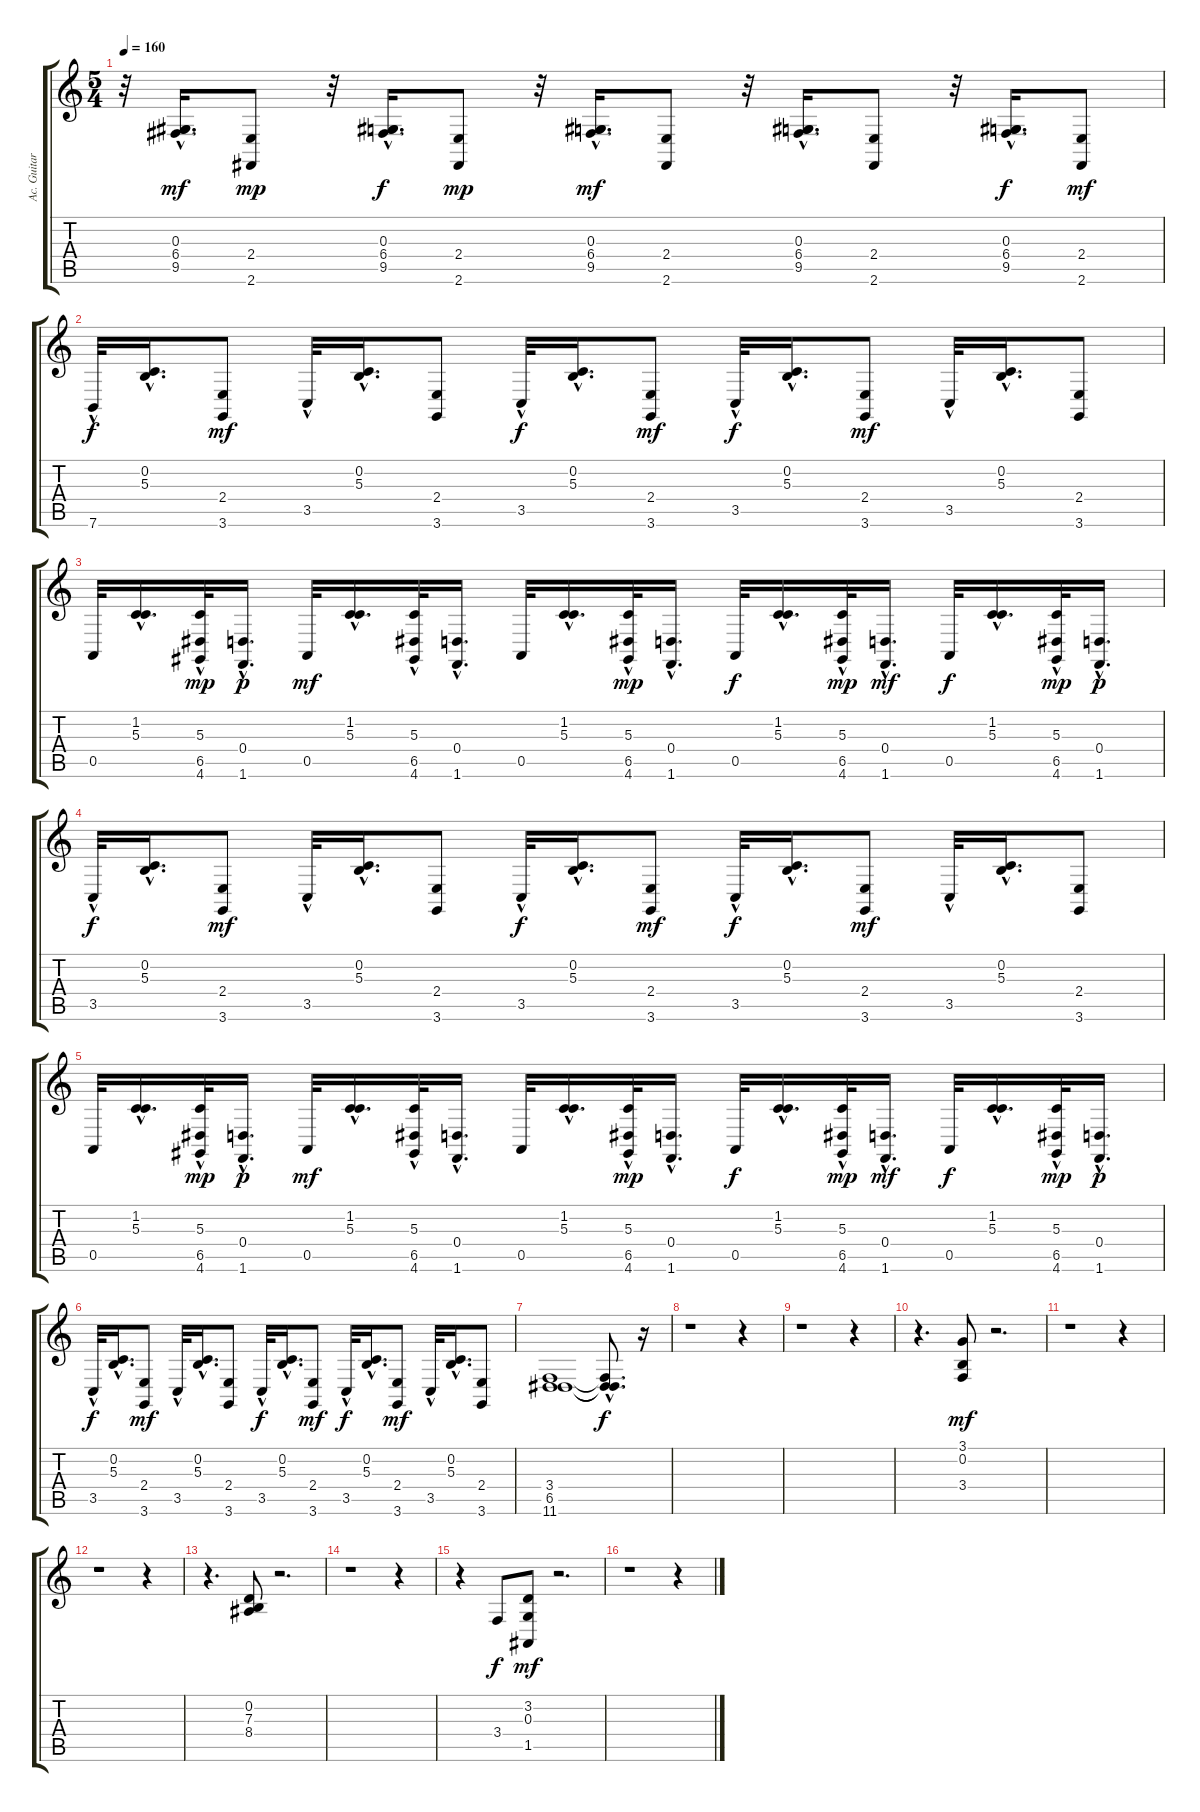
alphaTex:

\track ("Ac. Guitar" "Ac. Guitar") {instrument acousticgrandpiano}
\staff {score tabs}
\tuning (E4 B3 G3 D3 A2 E2) {hide}
\ts (5 4)
\tempo 160
\clef g2
\ks c
r.32{dy mf} (0.3{hac} 6.4{hac} 9.5{hac}).16{d} (2.4 2.6).8{dy mp} r.32 (0.3{hac} 6.4{hac} 9.5{hac}).16{d dy f} (2.4 2.6).8{dy mp} r.32 (0.3{hac} 6.4{hac} 9.5{hac}).16{d dy mf} (2.4 2.6).8 r.32 (0.3{hac} 6.4{hac} 9.5{hac}).16{d} (2.4 2.6).8 r.32 (0.3{hac} 6.4{hac} 9.5{hac}).16{d dy f} (2.4 2.6).8{dy mf} |
7.6{hac}.32{dy f} (0.2{hac} 5.3{hac}).16{d} (2.4 3.6).8{dy mf} 3.5{hac}.32 (0.2{hac} 5.3{hac}).16{d} (2.4 3.6).8 3.5{hac}.32{dy f} (0.2{hac} 5.3{hac}).16{d} (2.4 3.6).8{dy mf} 3.5{hac}.32{dy f} (0.2{hac} 5.3{hac}).16{d} (2.4 3.6).8{dy mf} 3.5{hac}.32 (0.2{hac} 5.3{hac}).16{d} (2.4 3.6).8 |
0.5.32 (1.2{hac} 5.3{hac}).16{d} (5.3 6.5 4.6{hac}).32{dy mp} (0.4{hac} 1.6{hac}).16{d dy p} 0.5.32{dy mf} (1.2{hac} 5.3{hac}).16{d} (5.3 6.5 4.6{hac}).32 (0.4{hac} 1.6{hac}).16{d} 0.5.32 (1.2{hac} 5.3{hac}).16{d} (5.3 6.5 4.6{hac}).32{dy mp} (0.4{hac} 1.6{hac}).16{d} 0.5.32{dy f} (1.2{hac} 5.3{hac}).16{d} (5.3 6.5 4.6{hac}).32{dy mp} (0.4{hac} 1.6{hac}).16{d dy mf} 0.5.32{dy f} (1.2{hac} 5.3{hac}).16{d} (5.3 6.5 4.6{hac}).32{dy mp} (0.4{hac} 1.6{hac}).16{d dy p} |
3.5{hac}.32{dy f} (0.2{hac} 5.3{hac}).16{d} (2.4 3.6).8{dy mf} 3.5{hac}.32 (0.2{hac} 5.3{hac}).16{d} (2.4 3.6).8 3.5{hac}.32{dy f} (0.2{hac} 5.3{hac}).16{d} (2.4 3.6).8{dy mf} 3.5{hac}.32{dy f} (0.2{hac} 5.3{hac}).16{d} (2.4 3.6).8{dy mf} 3.5{hac}.32 (0.2{hac} 5.3{hac}).16{d} (2.4 3.6).8 |
0.5.32 (1.2{hac} 5.3{hac}).16{d} (5.3 6.5 4.6{hac}).32{dy mp} (0.4{hac} 1.6{hac}).16{d dy p} 0.5.32{dy mf} (1.2{hac} 5.3{hac}).16{d} (5.3 6.5 4.6{hac}).32 (0.4{hac} 1.6{hac}).16{d} 0.5.32 (1.2{hac} 5.3{hac}).16{d} (5.3 6.5 4.6{hac}).32{dy mp} (0.4{hac} 1.6{hac}).16{d} 0.5.32{dy f} (1.2{hac} 5.3{hac}).16{d} (5.3 6.5 4.6{hac}).32{dy mp} (0.4{hac} 1.6{hac}).16{d dy mf} 0.5.32{dy f} (1.2{hac} 5.3{hac}).16{d} (5.3 6.5 4.6{hac}).32{dy mp} (0.4{hac} 1.6{hac}).16{d dy p} |
3.5{hac}.32{dy f} (0.2{hac} 5.3{hac}).16{d} (2.4 3.6).8{dy mf} 3.5{hac}.32 (0.2{hac} 5.3{hac}).16{d} (2.4 3.6).8 3.5{hac}.32{dy f} (0.2{hac} 5.3{hac}).16{d} (2.4 3.6).8{dy mf} 3.5{hac}.32{dy f} (0.2{hac} 5.3{hac}).16{d} (2.4 3.6).8{dy mf} 3.5{hac}.32 (0.2{hac} 5.3{hac}).16{d} (2.4 3.6).8 |
(3.4 6.5 11.6).1 (3.4{hac t} 6.5{hac t} 11.6{hac t}).8{d dy f} r.16 |
r.1 r.4 |
r.1 r.4 |
r.4{d} (3.1 0.2 3.4).8{dy mf} r.2{d} |
r.1 r.4 |
r.1 r.4 |
r.4{d} (0.2 7.3 8.4).8 r.2{d} |
r.1 r.4 |
r.4 3.4.8{dy f} (3.2 0.3 1.5).8{dy mf} r.2{d} |
r.1 r.4
